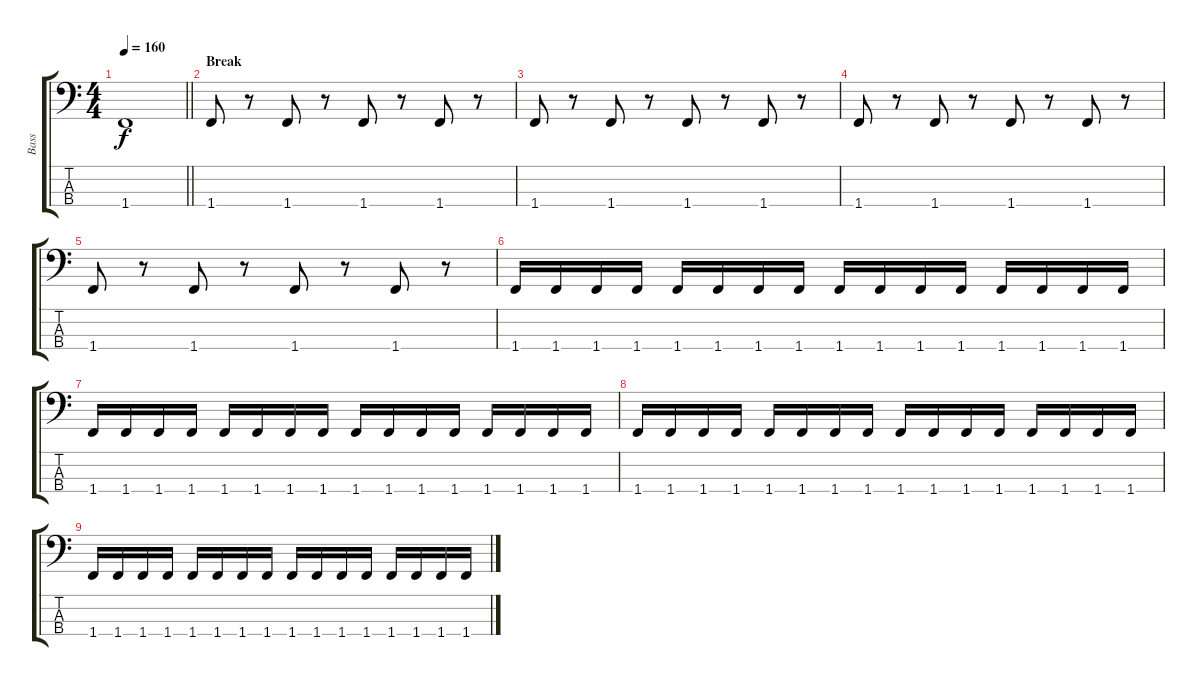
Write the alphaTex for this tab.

\track ("Bass" "Bass") {instrument electricbassfinger}
\staff {score tabs}
\tuning (G2 D2 A1 E1) {hide}
\ts (4 4)
\tempo 160
\clef f4
\barLineRight lightlight
\ks c
1.4.1{dy f} |
\section ("" "Break")
1.4.8 r.8 1.4.8 r.8 1.4.8 r.8 1.4.8 r.8 |
1.4.8 r.8 1.4.8 r.8 1.4.8 r.8 1.4.8 r.8 |
1.4.8 r.8 1.4.8 r.8 1.4.8 r.8 1.4.8 r.8 |
1.4.8 r.8 1.4.8 r.8 1.4.8 r.8 1.4.8 r.8 |
1.4.16 1.4.16 1.4.16 1.4.16 1.4.16 1.4.16 1.4.16 1.4.16 1.4.16 1.4.16 1.4.16 1.4.16 1.4.16 1.4.16 1.4.16 1.4.16 |
1.4.16 1.4.16 1.4.16 1.4.16 1.4.16 1.4.16 1.4.16 1.4.16 1.4.16 1.4.16 1.4.16 1.4.16 1.4.16 1.4.16 1.4.16 1.4.16 |
1.4.16 1.4.16 1.4.16 1.4.16 1.4.16 1.4.16 1.4.16 1.4.16 1.4.16 1.4.16 1.4.16 1.4.16 1.4.16 1.4.16 1.4.16 1.4.16 |
1.4.16 1.4.16 1.4.16 1.4.16 1.4.16 1.4.16 1.4.16 1.4.16 1.4.16 1.4.16 1.4.16 1.4.16 1.4.16 1.4.16 1.4.16 1.4.16
